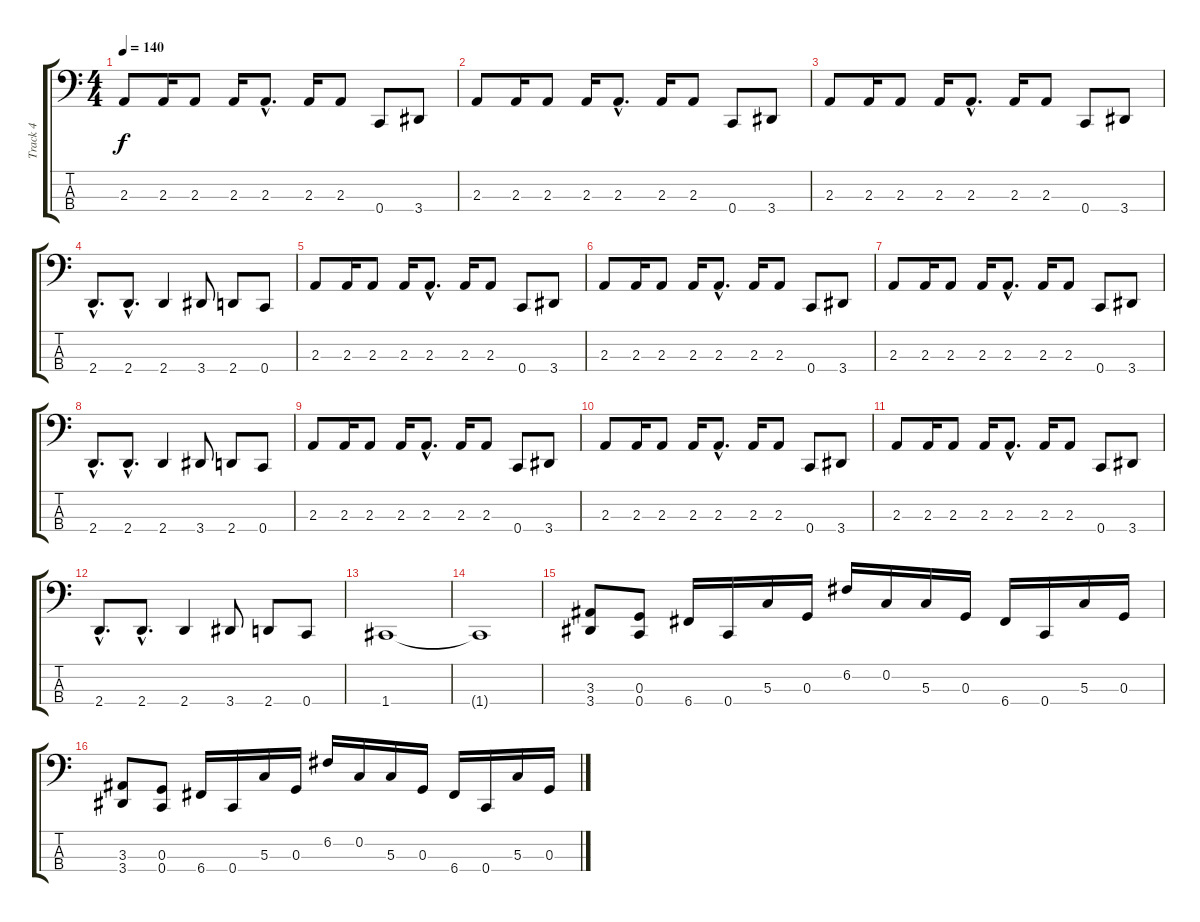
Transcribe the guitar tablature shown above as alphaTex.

\track ("Track 4" "Track 4") {instrument electricbassfinger}
\staff {score tabs}
\tuning (F2 C2 G1 C1) {hide}
\ts (4 4)
\tempo 140
\clef f4
\ks c
2.3.8{dy f instrument electricbassfinger} 2.3.16 2.3.8 2.3.16 2.3{hac}.8{d} 2.3.16 2.3.8 0.4.8 3.4.8 |
2.3.8 2.3.16 2.3.8 2.3.16 2.3{hac}.8{d} 2.3.16 2.3.8 0.4.8 3.4.8 |
2.3.8 2.3.16 2.3.8 2.3.16 2.3{hac}.8{d} 2.3.16 2.3.8 0.4.8 3.4.8 |
2.4{hac}.8{d} 2.4{hac}.8{d} 2.4.4 3.4.8 2.4.8 0.4.8 |
2.3.8 2.3.16 2.3.8 2.3.16 2.3{hac}.8{d} 2.3.16 2.3.8 0.4.8 3.4.8 |
2.3.8 2.3.16 2.3.8 2.3.16 2.3{hac}.8{d} 2.3.16 2.3.8 0.4.8 3.4.8 |
2.3.8 2.3.16 2.3.8 2.3.16 2.3{hac}.8{d} 2.3.16 2.3.8 0.4.8 3.4.8 |
2.4{hac}.8{d} 2.4{hac}.8{d} 2.4.4 3.4.8 2.4.8 0.4.8 |
2.3.8 2.3.16 2.3.8 2.3.16 2.3{hac}.8{d} 2.3.16 2.3.8 0.4.8 3.4.8 |
2.3.8 2.3.16 2.3.8 2.3.16 2.3{hac}.8{d} 2.3.16 2.3.8 0.4.8 3.4.8 |
2.3.8 2.3.16 2.3.8 2.3.16 2.3{hac}.8{d} 2.3.16 2.3.8 0.4.8 3.4.8 |
2.4{hac}.8{d} 2.4{hac}.8{d} 2.4.4 3.4.8 2.4.8 0.4.8 |
1.4.1 |
1.4{t}.1 |
(3.3 3.4).8 (0.3 0.4).8 6.4.16 0.4.16 5.3.16 0.3.16 6.2.16 0.2.16 5.3.16 0.3.16 6.4.16 0.4.16 5.3.16 0.3.16 |
(3.3 3.4).8 (0.3 0.4).8 6.4.16 0.4.16 5.3.16 0.3.16 6.2.16 0.2.16 5.3.16 0.3.16 6.4.16 0.4.16 5.3.16 0.3.16
